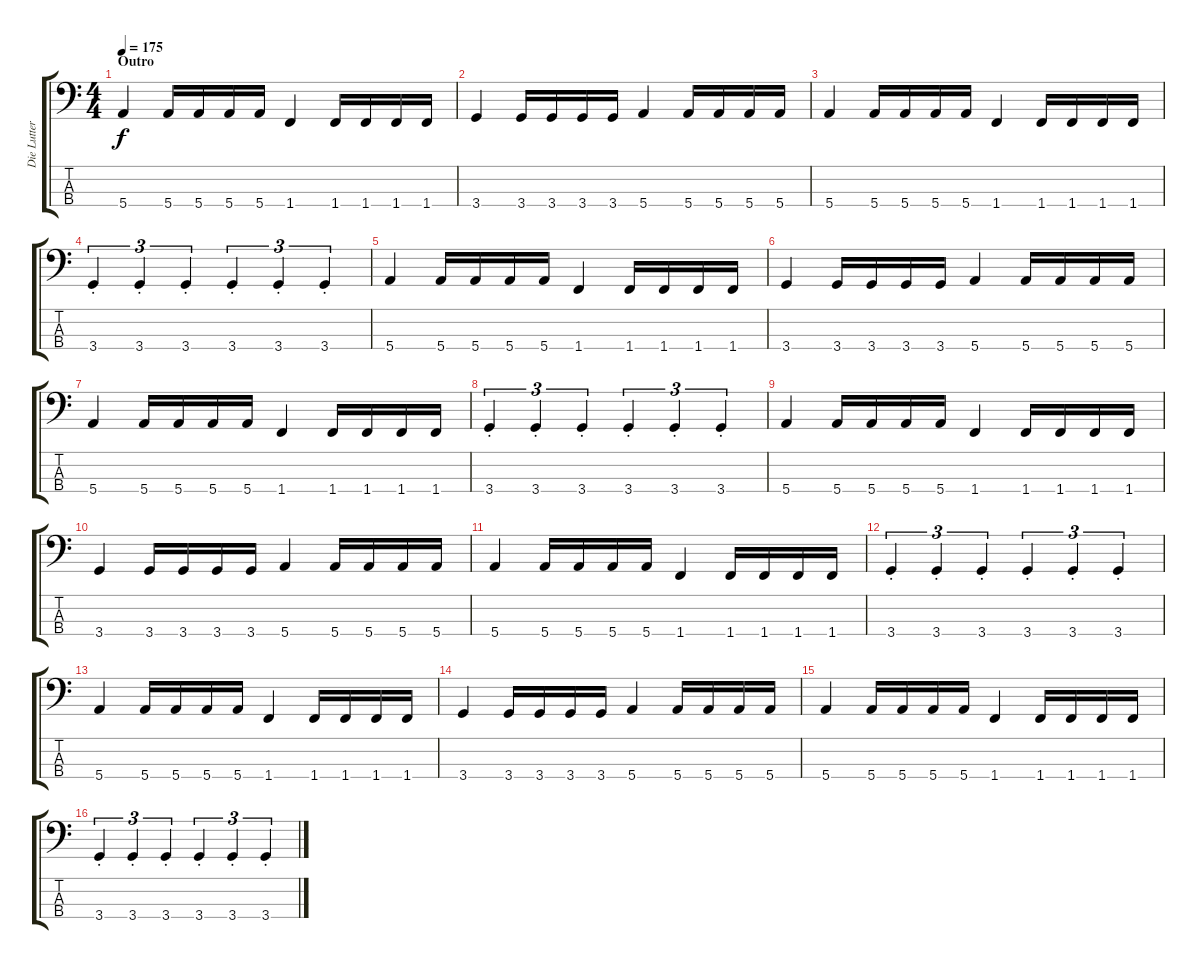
\track ("Die Lutter" "Die Lutter") {instrument electricbasspick}
\staff {score tabs}
\tuning (G2 D2 A1 E1) {hide}
\ts (4 4)
\section ("" "Outro")
\tempo 175
\clef f4
\ks c
5.4.4{dy f} 5.4.16 5.4.16 5.4.16 5.4.16 1.4.4 1.4.16 1.4.16 1.4.16 1.4.16 |
3.4.4 3.4.16 3.4.16 3.4.16 3.4.16 5.4.4 5.4.16 5.4.16 5.4.16 5.4.16 |
5.4.4 5.4.16 5.4.16 5.4.16 5.4.16 1.4.4 1.4.16 1.4.16 1.4.16 1.4.16 |
3.4{st}.4{tu (3 2)} 3.4{st}.4{tu (3 2)} 3.4{st}.4{tu (3 2)} 3.4{st}.4{tu (3 2)} 3.4{st}.4{tu (3 2)} 3.4{st}.4{tu (3 2)} |
5.4.4 5.4.16 5.4.16 5.4.16 5.4.16 1.4.4 1.4.16 1.4.16 1.4.16 1.4.16 |
3.4.4 3.4.16 3.4.16 3.4.16 3.4.16 5.4.4 5.4.16 5.4.16 5.4.16 5.4.16 |
5.4.4 5.4.16 5.4.16 5.4.16 5.4.16 1.4.4 1.4.16 1.4.16 1.4.16 1.4.16 |
3.4{st}.4{tu (3 2)} 3.4{st}.4{tu (3 2)} 3.4{st}.4{tu (3 2)} 3.4{st}.4{tu (3 2)} 3.4{st}.4{tu (3 2)} 3.4{st}.4{tu (3 2)} |
5.4.4 5.4.16 5.4.16 5.4.16 5.4.16 1.4.4 1.4.16 1.4.16 1.4.16 1.4.16 |
3.4.4 3.4.16 3.4.16 3.4.16 3.4.16 5.4.4 5.4.16 5.4.16 5.4.16 5.4.16 |
5.4.4 5.4.16 5.4.16 5.4.16 5.4.16 1.4.4 1.4.16 1.4.16 1.4.16 1.4.16 |
3.4{st}.4{tu (3 2)} 3.4{st}.4{tu (3 2)} 3.4{st}.4{tu (3 2)} 3.4{st}.4{tu (3 2)} 3.4{st}.4{tu (3 2)} 3.4{st}.4{tu (3 2)} |
5.4.4 5.4.16 5.4.16 5.4.16 5.4.16 1.4.4 1.4.16 1.4.16 1.4.16 1.4.16 |
3.4.4 3.4.16 3.4.16 3.4.16 3.4.16 5.4.4 5.4.16 5.4.16 5.4.16 5.4.16 |
5.4.4 5.4.16 5.4.16 5.4.16 5.4.16 1.4.4 1.4.16 1.4.16 1.4.16 1.4.16 |
3.4{st}.4{tu (3 2)} 3.4{st}.4{tu (3 2)} 3.4{st}.4{tu (3 2)} 3.4{st}.4{tu (3 2)} 3.4{st}.4{tu (3 2)} 3.4{st}.4{tu (3 2)}
